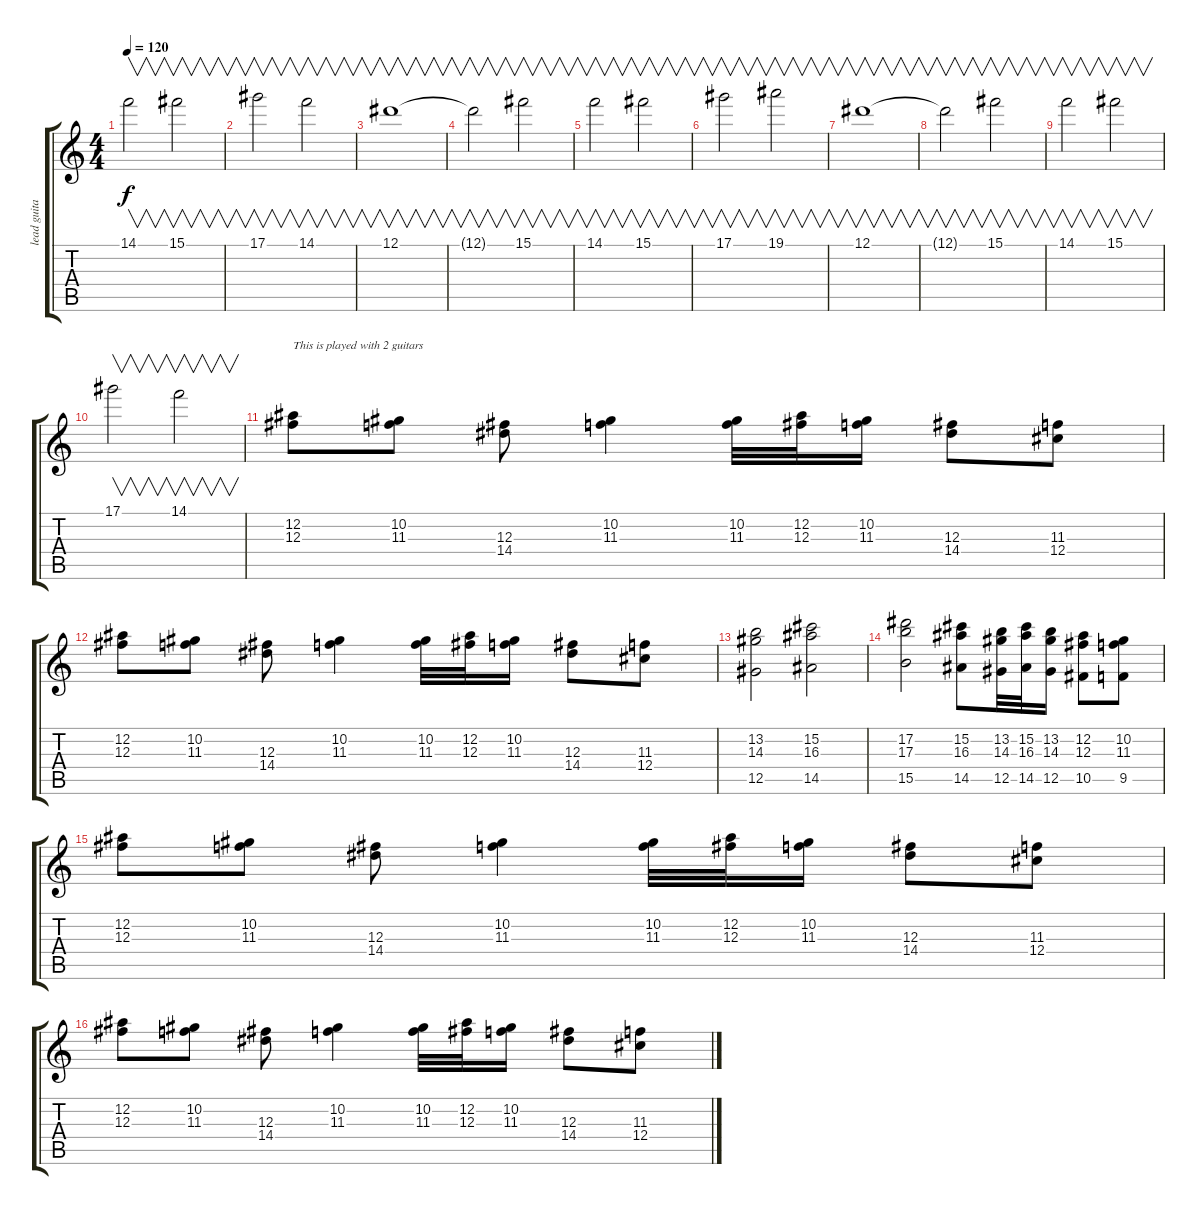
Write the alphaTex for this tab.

\track ("lead guitar" "lead guita") {instrument distortionguitar}
\staff {score tabs}
\tuning (Eb4 Bb3 Gb3 Db3 Ab2 Eb2) {hide}
\ts (4 4)
\tempo 120
\clef g2
\ks c
14.1.2{v dy f} 15.1.2{v} |
17.1.2{v} 14.1.2{v} |
12.1.1{v} |
12.1{t}.2{v} 15.1.2{v} |
14.1.2{v} 15.1.2{v} |
17.1.2{v} 19.1.2{v} |
12.1.1{v} |
12.1{t}.2{v} 15.1.2{v} |
14.1.2{v} 15.1.2{v} |
17.1.2{v} 14.1.2{v} |
(12.2 12.3).8{txt "This is played with 2 guitars"} (10.2 11.3).8 (12.3 14.4).8 (10.2 11.3).4 (10.2 11.3).32 (12.2 12.3).32 (10.2 11.3).16 (12.3 14.4).8 (11.3 12.4).8 |
(12.2 12.3).8 (10.2 11.3).8 (12.3 14.4).8 (10.2 11.3).4 (10.2 11.3).32 (12.2 12.3).32 (10.2 11.3).16 (12.3 14.4).8 (11.3 12.4).8 |
(13.2 14.3 12.5).2 (15.2 16.3 14.5).2 |
(17.2 17.3 15.5).2 (15.2 16.3 14.5).8 (13.2 14.3 12.5).32 (15.2 16.3 14.5).32 (13.2 14.3 12.5).16 (12.2 12.3 10.5).8 (10.2 11.3 9.5).8 |
(12.2 12.3).8 (10.2 11.3).8 (12.3 14.4).8 (10.2 11.3).4 (10.2 11.3).32 (12.2 12.3).32 (10.2 11.3).16 (12.3 14.4).8 (11.3 12.4).8 |
(12.2 12.3).8 (10.2 11.3).8 (12.3 14.4).8 (10.2 11.3).4 (10.2 11.3).32 (12.2 12.3).32 (10.2 11.3).16 (12.3 14.4).8 (11.3 12.4).8
